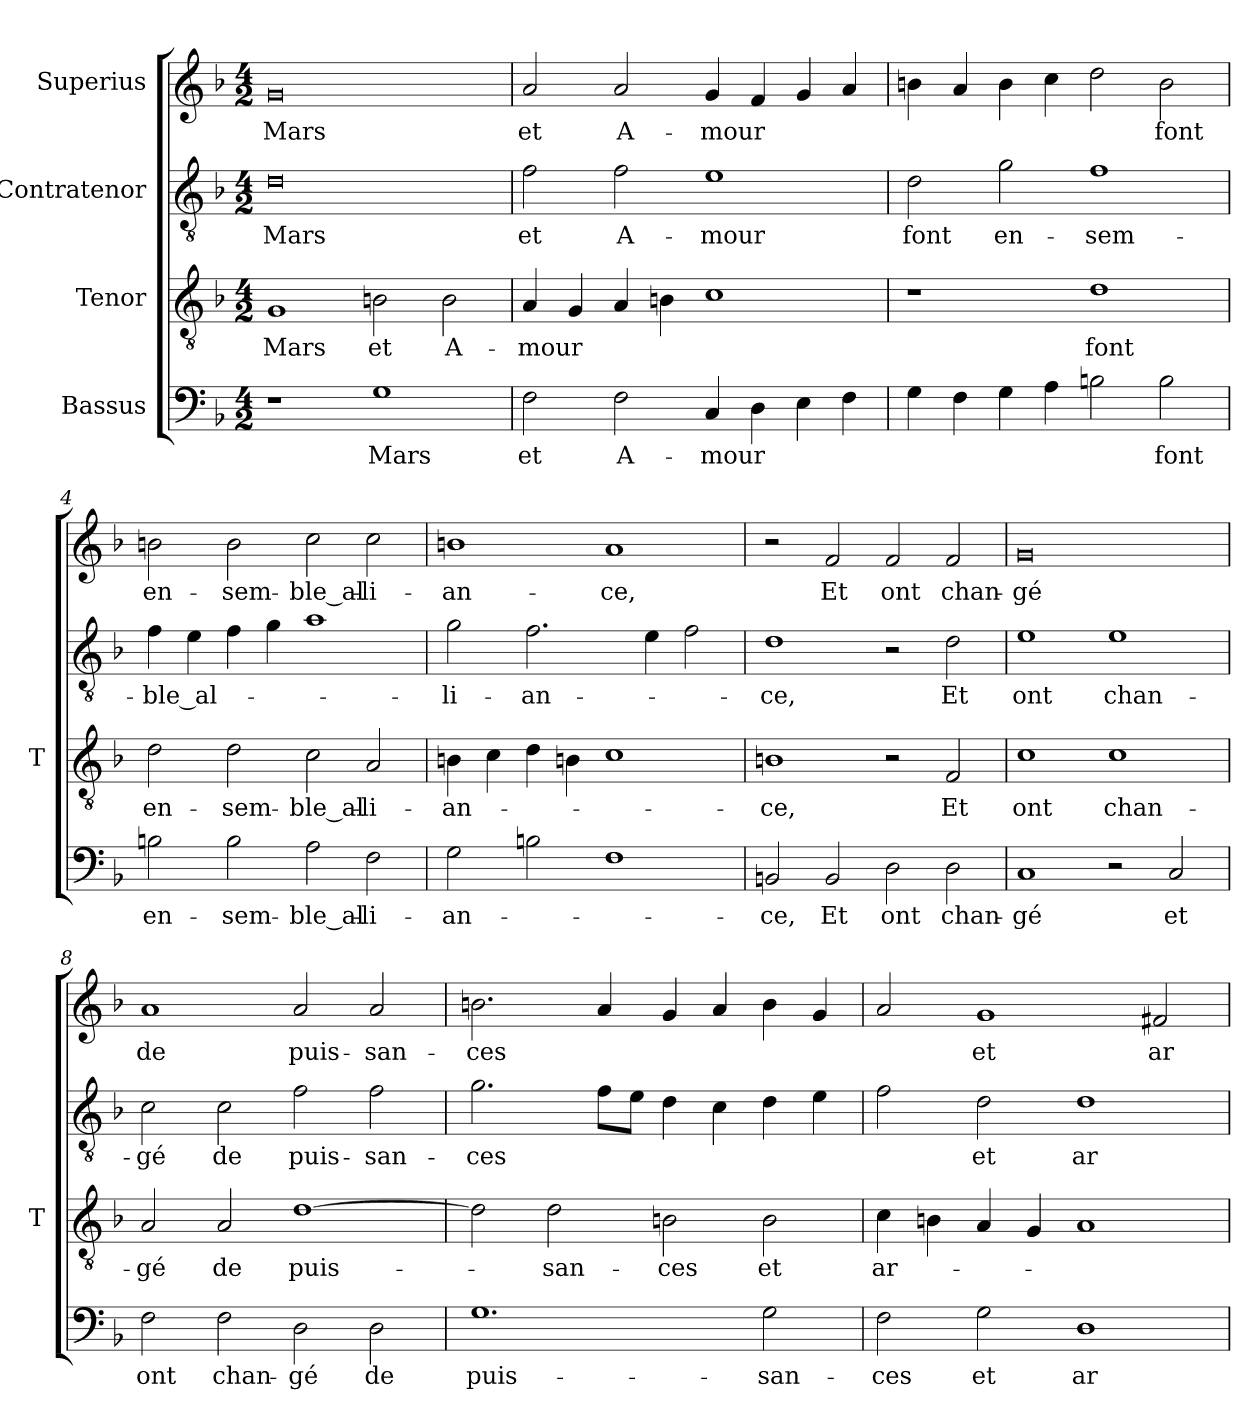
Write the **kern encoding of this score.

**kern	**text	**kern	**text	**kern	**text	**kern	**text
*part4	*part4	*part3	*part3	*part2	*part2	*part1	*part1
*staff4	*staff4	*staff3	*staff3	*staff2	*staff2	*staff1	*staff1
*I"Bassus	*	*I"Tenor	*	*I"Contratenor	*	*I"Superius	*
*	*	*I'T	*	*	*	*	*
*clefF4	*	*clefGv2	*	*clefGv2	*	*clefG2	*
*k[b-]	*	*k[b-]	*	*k[b-]	*	*k[b-]	*
*M4/2	*	*M4/2	*	*M4/2	*	*M4/2	*
=1	=1	=1	=1	=1	=1	=1	=1
1r	.	1G	-Mars	0d	-Mars	0g	-Mars
1G	-Mars	2Bn	-et	.	.	.	.
.	.	2B	A-	.	.	.	.
=2	=2	=2	=2	=2	=2	=2	=2
2F	-et	4A	-mour	2f	-et	2a	-et
.	.	4G	.	.	.	.	.
2F	A-	4A	.	2f	A-	2a	A-
.	.	4Bn	.	.	.	.	.
4C	-mour	1c	.	1e	-mour	4g	-mour
4D	.	.	.	.	.	4f	.
4E	.	.	.	.	.	4g	.
4F	.	.	.	.	.	4a	.
=3	=3	=3	=3	=3	=3	=3	=3
4G	.	1r	.	2d	-font	4b	.
4F	.	.	.	.	.	4a	.
4G	.	.	.	2g	en-	4b	.
4A	.	.	.	.	.	4cc	.
2Bn	.	1d	-font	1f	sem-	2dd	.
2B	-font	.	.	.	.	2b	-font
=4	=4	=4	=4	=4	=4	=4	=4
2Bn	en-	2d	en-	4f	ble_al-	2b	en-
.	.	.	.	4e	.	.	.
2B	sem-	2d	sem-	4f	.	2b	sem-
.	.	.	.	4g	.	.	.
2A	ble_al-	2c	ble_al-	1a	.	2cc	ble_al-
2F	li-	2A	li-	.	.	2cc	li-
=5	=5	=5	=5	=5	=5	=5	=5
2G	an-	4Bn	an-	2g	li-	1b	an-
.	.	4c	.	.	.	.	.
2Bn	.	4d	.	2.f	an-	.	.
.	.	4Bn	.	.	.	.	.
1F	.	1c	.	.	.	1a	-ce,
.	.	.	.	4e	.	.	.
.	.	.	.	2f	.	.	.
=6	=6	=6	=6	=6	=6	=6	=6
2BBn	-ce,	1Bn	-ce,	1d	-ce,	2r	.
2BB	-Et	.	.	.	.	2f	-Et
2D	-ont	2r	.	2r	.	2f	-ont
2D	chan-	2F	-Et	2d	-Et	2f	chan-
=7	=7	=7	=7	=7	=7	=7	=7
1C	-gé	1c	-ont	1e	-ont	0g	-gé
2r	.	1c	chan-	1e	chan-	.	.
2C	-et	.	.	.	.	.	.
=8	=8	=8	=8	=8	=8	=8	=8
2F	-ont	2A	-gé	2c	-gé	1a	-de
2F	chan-	2A	-de	2c	-de	.	.
2D	-gé	[1d	puis-	2f	puis-	2a	puis-
2D	-de	.	.	2f	san-	2a	san-
=9	=9	=9	=9	=9	=9	=9	=9
1.G	puis-	2d]	.	2.g	-ces	2.b	-ces
.	.	2d	san-	.	.	.	.
.	.	.	.	8fL	.	4a	.
.	.	.	.	8eJ	.	.	.
.	.	2Bn	-ces	4d	.	4g	.
.	.	.	.	4c	.	4a	.
2G	san-	2B	-et	4d	.	4b	.
.	.	.	.	4e	.	4g	.
=10	=10	=10	=10	=10	=10	=10	=10
2F	-ces	4c	ar-	2f	.	2a	.
.	.	4Bn	.	.	.	.	.
2G	-et	4A	.	2d	-et	1g	-et
.	.	4G	.	.	.	.	.
1D	ar-	1A	.	1d	ar-	.	.
.	.	.	.	.	.	2f#X	ar-
=	=	=	=	=	=	=	=
*-	*-	*-	*-	*-	*-	*-	*-
